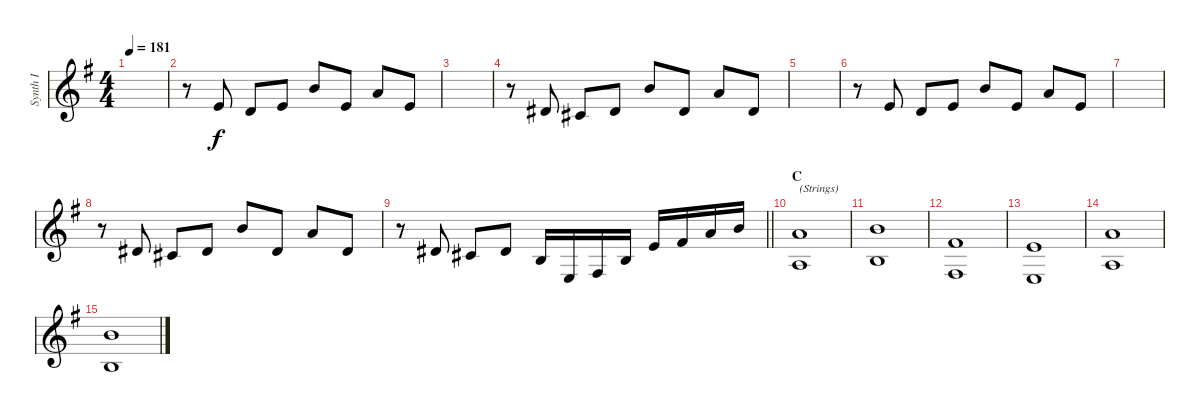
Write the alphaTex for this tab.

\track ("Synth I" "Synth I") {solo instrument pad7halo}
\staff {score}
\tuning (E4 B3 G3 D3 A2 E2) {hide}
\ts (4 4)
\tempo 181
\clef g2
\ks g
|
r.8 0.1.8 3.2.8 0.1.8 7.1.8 0.1.8 5.1.8 0.1.8 |
|
r.8 4.2.8 2.2.8 4.2.8 7.1.8 4.2.8 5.1.8 4.2.8 |
|
r.8 0.1.8 3.2.8 0.1.8 7.1.8 0.1.8 5.1.8 0.1.8 |
|
r.8 4.2.8 2.2.8 4.2.8 7.1.8 4.2.8 5.1.8 4.2.8 |
\barLineRight lightlight
r.8 4.2.8 2.2.8 4.2.8 0.2.16 2.4.16 4.4.16 0.2.16 0.1.16 2.1.16 5.1.16 7.1.16 |
\section ("" "C")
(5.1 2.3).1{txt "(Strings)" volume 8 instrument synthstrings2} |
(7.1 0.2).1 |
(2.1 4.4).1 |
(0.1 2.4).1 |
(5.1 2.3).1 |
(7.1 0.2).1
